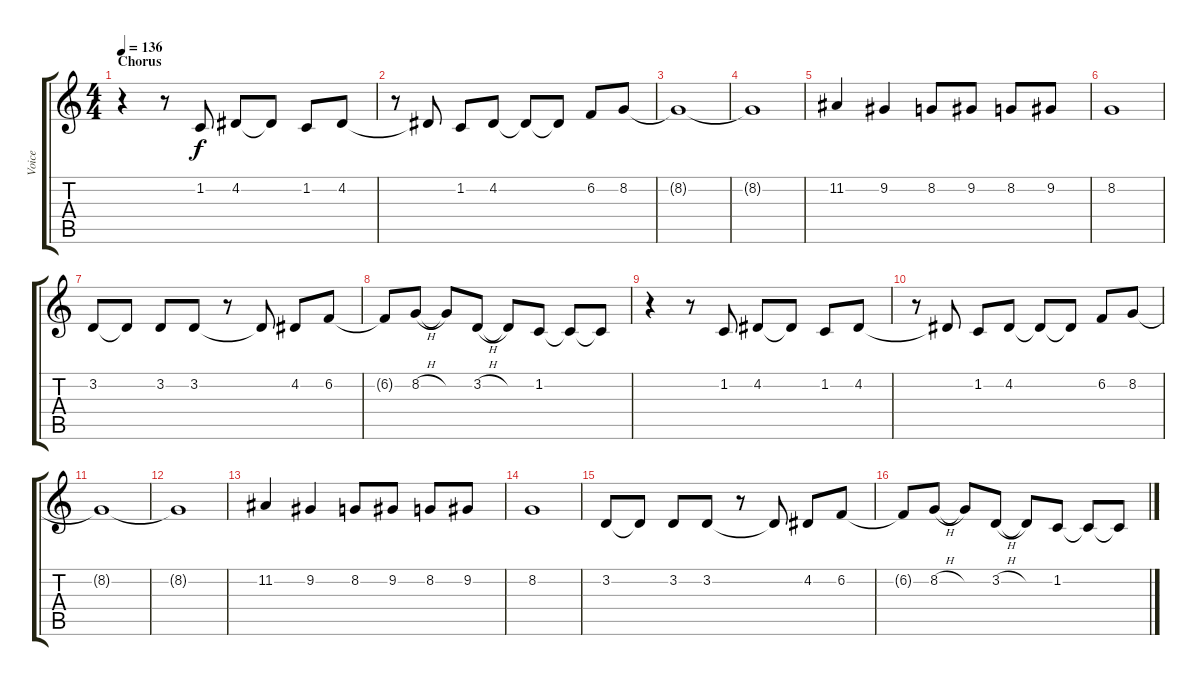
\track ("Voice" "Voice") {instrument stringensemble1}
\staff {score tabs}
\tuning (E4 B3 G3 D3 A2 E2) {hide}
\ts (4 4)
\section ("" "Chorus")
\tempo 136
\clef g2
\ks c
r.4{dy f} r.8 1.2.8 4.2.8 4.2{t}.8 1.2.8 4.2.8 |
r.8 4.2{t}.8 1.2.8 4.2.8 4.2{t}.8 4.2{t}.8 6.2.8 8.2.8 |
8.2{t}.1 |
8.2{t}.1 |
11.2.4 9.2.4 8.2.8 9.2.8 8.2.8 9.2.8 |
8.2.1 |
3.2.8 3.2{t}.8 3.2.8 3.2.8 r.8 3.2{t}.8 4.2.8 6.2.8 |
6.2{t}.8 8.2{h}.8 8.2{t}.8 3.2{h}.8 3.2{t}.8 1.2.8 1.2{t}.8 1.2{t}.8 |
r.4 r.8 1.2.8 4.2.8 4.2{t}.8 1.2.8 4.2.8 |
r.8 4.2{t}.8 1.2.8 4.2.8 4.2{t}.8 4.2{t}.8 6.2.8 8.2.8 |
8.2{t}.1 |
8.2{t}.1 |
11.2.4 9.2.4 8.2.8 9.2.8 8.2.8 9.2.8 |
8.2.1 |
3.2.8 3.2{t}.8 3.2.8 3.2.8 r.8 3.2{t}.8 4.2.8 6.2.8 |
6.2{t}.8 8.2{h}.8 8.2{t}.8 3.2{h}.8 3.2{t}.8 1.2.8 1.2{t}.8 1.2{t}.8
